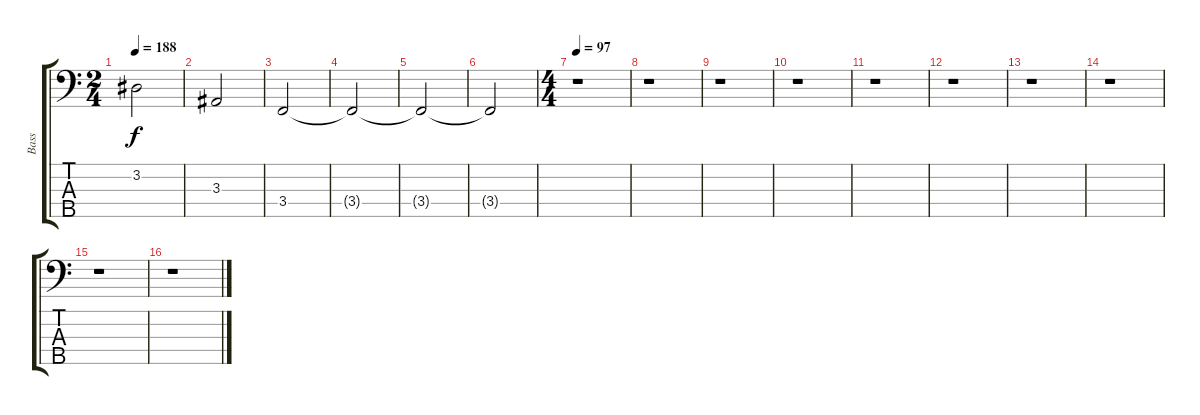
\track ("Bass" "Bass") {instrument electricbassfinger}
\staff {score tabs}
\tuning (F2 C2 G1 D1 A0) {hide}
\ts (2 4)
\tempo 188
\clef f4
\ks c
3.2{t}.2{dy f} |
3.3.2 |
3.4.2 |
3.4{t}.2 |
3.4{t}.2 |
3.4{t}.2 |
\ts (4 4)
\tempo 97
r.1 |
r.1 |
r.1 |
r.1 |
r.1 |
r.1 |
r.1 |
r.1 |
r.1 |
r.1
